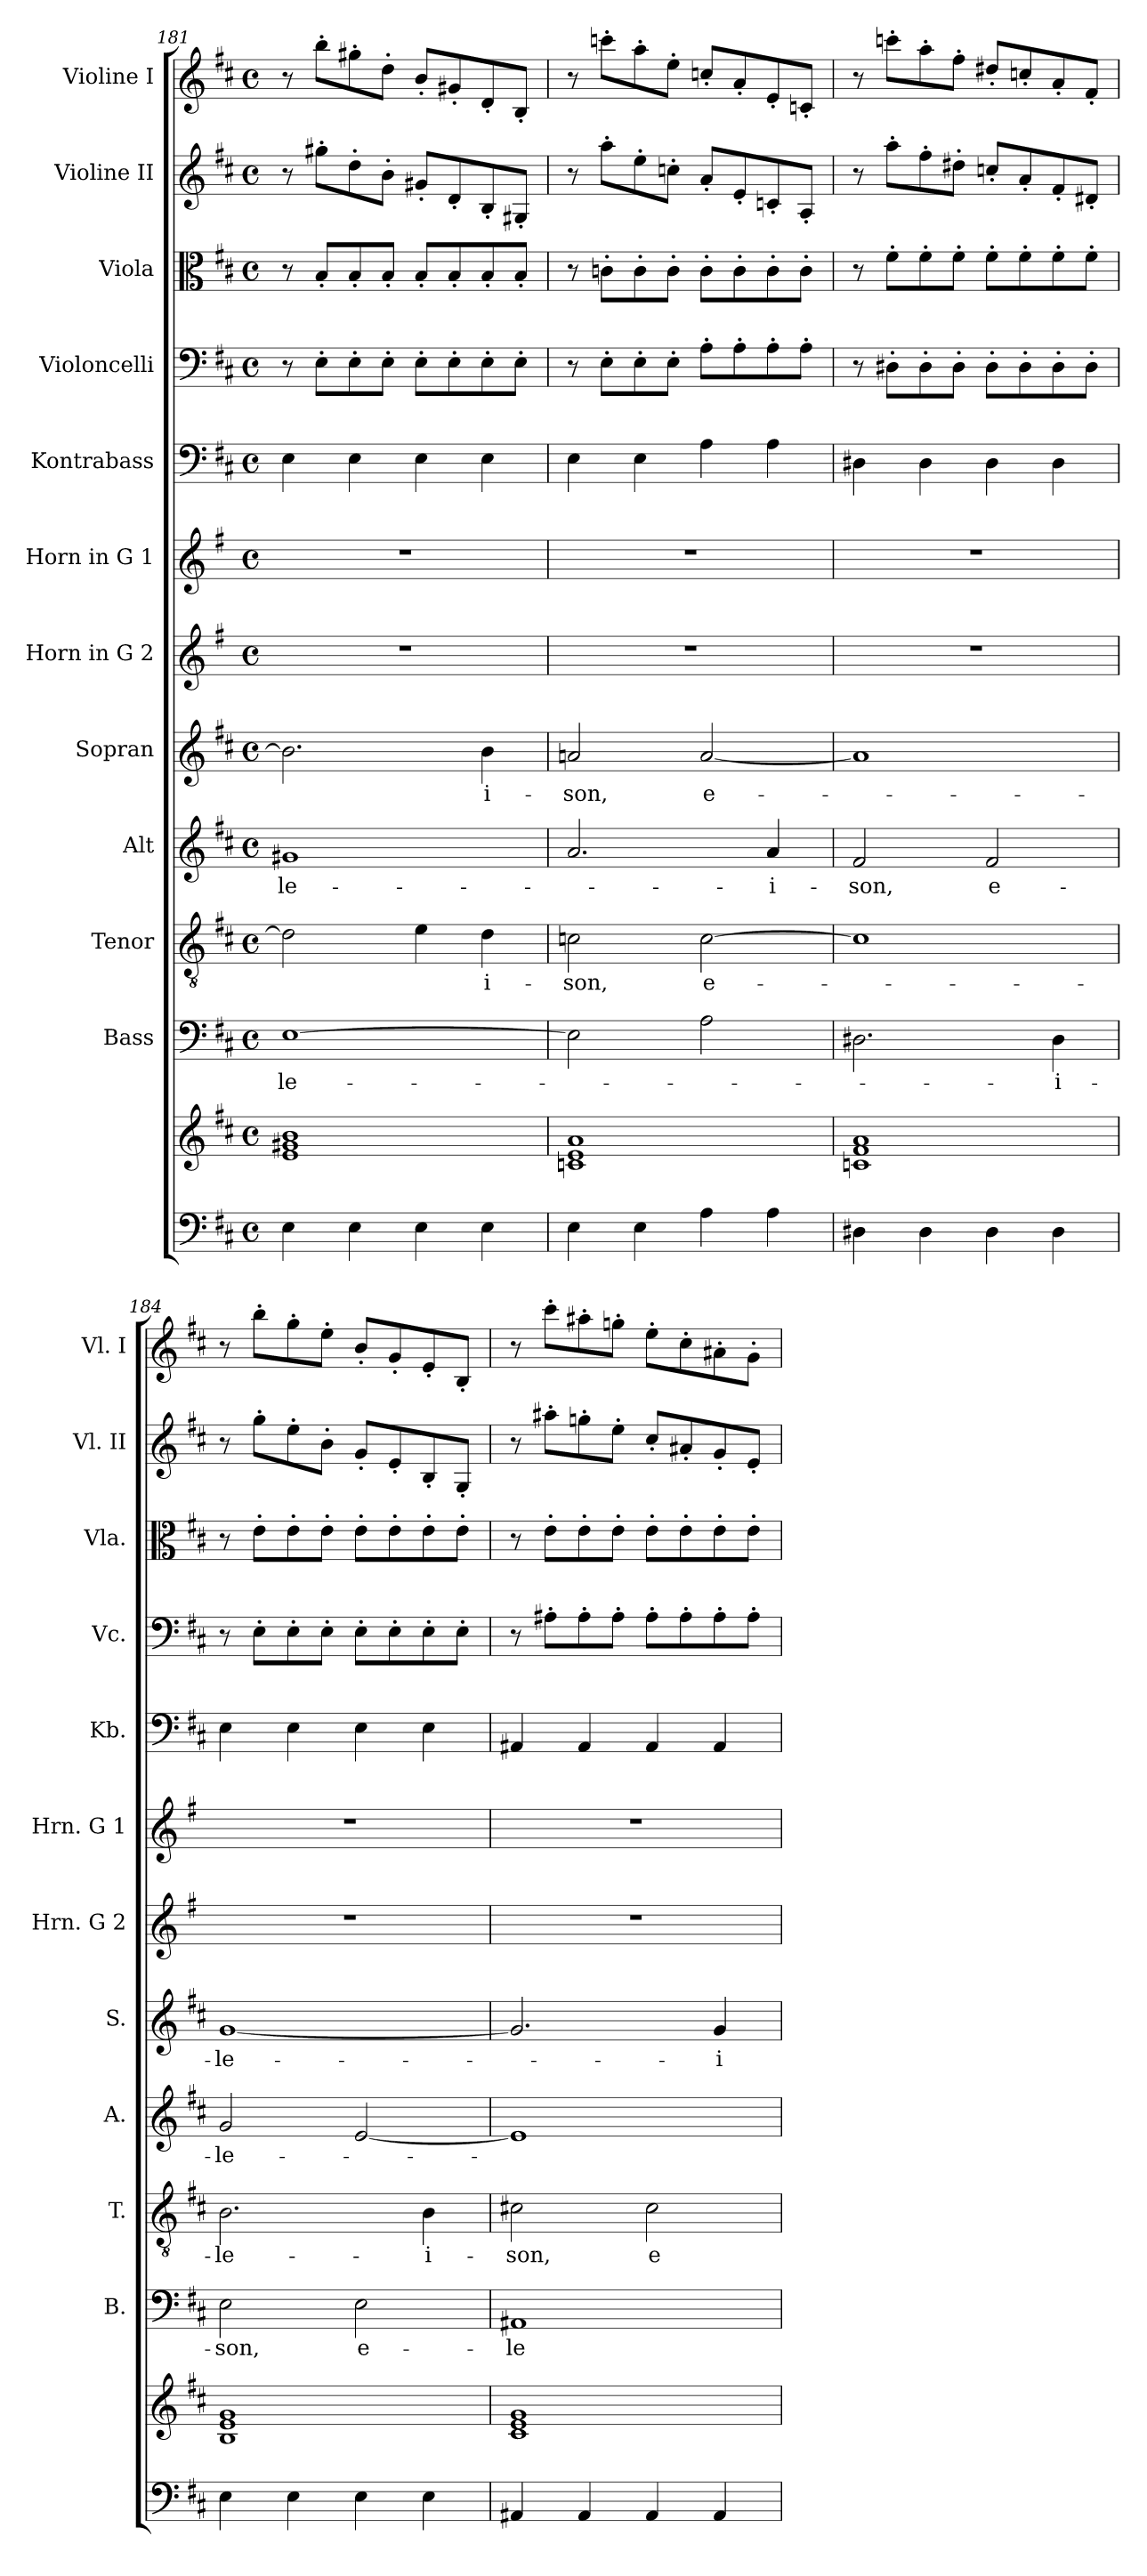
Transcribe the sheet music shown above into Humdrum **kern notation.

**kern	**kern	**kern	**text	**kern	**text	**kern	**text	**kern	**text	**kern	**kern	**kern	**kern	**kern	**kern	**kern
*part12	*part12	*part11	*part11	*part10	*part10	*part9	*part9	*part8	*part8	*part7	*part6	*part5	*part4	*part3	*part2	*part1
*staff13	*staff12	*staff11	*staff11	*staff10	*staff10	*staff9	*staff9	*staff8	*staff8	*staff7	*staff6	*staff5	*staff4	*staff3	*staff2	*staff1
*	*	*I"Bass	*	*I"Tenor	*	*I"Alt	*	*I"Sopran	*	*I"Horn in G 2	*I"Horn in G 1	*I"Kontrabass	*I"Violoncelli	*I"Viola	*I"Violine II	*I"Violine I
*	*	*I'B.	*	*I'T.	*	*I'A.	*	*I'S.	*	*I'Hrn. G 2	*I'Hrn. G 1	*I'Kb.	*I'Vc.	*I'Vla.	*I'Vl. II	*I'Vl. I
*clefF4	*clefG2	*clefF4	*	*clefGv2	*	*clefG2	*	*clefG2	*	*clefG2	*clefG2	*clefF4	*clefF4	*clefC3	*clefG2	*clefG2
*	*	*	*	*	*	*	*	*	*	*ITrd3c5	*ITrd3c5	*ITrd7c12	*	*	*	*
*k[f#c#]	*k[f#c#]	*k[f#c#]	*	*k[f#c#]	*	*k[f#c#]	*	*k[f#c#]	*	*k[f#c#]	*k[f#c#]	*k[f#c#]	*k[f#c#]	*k[f#c#]	*k[f#c#]	*k[f#c#]
*D:	*D:	*D:	*	*D:	*	*D:	*	*D:	*	*D:	*D:	*D:	*D:	*D:	*D:	*D:
*M4/4	*M4/4	*M4/4	*	*M4/4	*	*M4/4	*	*M4/4	*	*M4/4	*M4/4	*M4/4	*M4/4	*M4/4	*M4/4	*M4/4
*met(c)	*met(c)	*met(c)	*	*met(c)	*	*met(c)	*	*met(c)	*	*met(c)	*met(c)	*met(c)	*met(c)	*met(c)	*met(c)	*met(c)
=181	=181	=181	=181	=181	=181	=181	=181	=181	=181	=181	=181	=181	=181	=181	=181	=181
!	!	!	!LO:LY:b	!	!	!	!LO:LY:b	!	!	!	!	!	!	!	!	!
4E\	1e 1g#X 1b	[1E	-le-	2d\]	.	1g#X	-le-	2.b\]	.	1r	1r	4EE\	8r	8r	8r	8r
.	.	.	.	.	.	.	.	.	.	.	.	.	8E'>\L	8B'</L	8gg#X'>\L	8bb'>\L
4E\	.	.	.	.	.	.	.	.	.	.	.	4EE\	8E'>\	8B'</	8dd'>\	8gg#X'>\
.	.	.	.	.	.	.	.	.	.	.	.	.	8E'>\J	8B'</J	8b'>\J	8dd'>\J
4E\	.	.	.	4e\	.	.	.	.	.	.	.	4EE\	8E'>\L	8B'</L	8g#X'</L	8b'</L
.	.	.	.	.	.	.	.	.	.	.	.	.	8E'>\	8B'</	8d'</	8g#X'</
!	!	!	!	!	!LO:LY:b	!	!	!	!LO:LY:b	!	!	!	!	!	!	!
4E\	.	.	.	4d\	-i-	.	.	4b\	-i-	.	.	4EE\	8E'>\	8B'</	8B'</	8d'</
.	.	.	.	.	.	.	.	.	.	.	.	.	8E'>\J	8B'</J	8G#X'</J	8B'</J
!!LO:PB:g=z
=182	=182	=182	=182	=182	=182	=182	=182	=182	=182	=182	=182	=182	=182	=182	=182	=182
!	!	!	!	!	!LO:LY:b	!	!	!	!LO:LY:b	!	!	!	!	!	!	!
4E\	1cn 1e 1a	2E\]	.	2cn\	-son,	2.a/	.	2an/	-son,	1r	1r	4EE\	8r	8r	8r	8r
.	.	.	.	.	.	.	.	.	.	.	.	.	8E'>\L	8cn'>\L	8aa'>\L	8cccn'>\L
4E\	.	.	.	.	.	.	.	.	.	.	.	4EE\	8E'>\	8c'>\	8ee'>\	8aa'>\
.	.	.	.	.	.	.	.	.	.	.	.	.	8E'>\J	8c'>\J	8ccn'>\J	8ee'>\J
!	!	!	!	!	!LO:LY:b	!	!	!	!LO:LY:b	!	!	!	!	!	!	!
4A\	.	2A\	.	[2c\	e-	.	.	[2a/	e-	.	.	4AA\	8A'>\L	8c'>\L	8a'</L	8ccn'</L
.	.	.	.	.	.	.	.	.	.	.	.	.	8A'>\	8c'>\	8e'</	8a'</
!	!	!	!	!	!	!	!LO:LY:b	!	!	!	!	!	!	!	!	!
4A\	.	.	.	.	.	4a/	-i-	.	.	.	.	4AA\	8A'>\	8c'>\	8cn'</	8e'</
.	.	.	.	.	.	.	.	.	.	.	.	.	8A'>\J	8c'>\J	8A'</J	8cn'</J
=183	=183	=183	=183	=183	=183	=183	=183	=183	=183	=183	=183	=183	=183	=183	=183	=183
!	!	!	!	!	!	!	!LO:LY:b	!	!	!	!	!	!	!	!	!
4D#X\	1cn 1f# 1a	2.D#X\	.	1c]	.	2f#/	-son,	1a]	.	1r	1r	4DD#X\	8r	8r	8r	8r
.	.	.	.	.	.	.	.	.	.	.	.	.	8D#X'>\L	8f#'>\L	8aa'>\L	8cccn'>\L
4D#\	.	.	.	.	.	.	.	.	.	.	.	4DD#\	8D#'>\	8f#'>\	8ff#'>\	8aa'>\
.	.	.	.	.	.	.	.	.	.	.	.	.	8D#'>\J	8f#'>\J	8dd#X'>\J	8ff#'>\J
!	!	!	!	!	!	!	!LO:LY:b	!	!	!	!	!	!	!	!	!
4D#\	.	.	.	.	.	2f#/	e-	.	.	.	.	4DD#\	8D#'>\L	8f#'>\L	8ccn'</L	8dd#X'</L
.	.	.	.	.	.	.	.	.	.	.	.	.	8D#'>\	8f#'>\	8a'</	8ccn'</
!	!	!	!LO:LY:b	!	!	!	!	!	!	!	!	!	!	!	!	!
4D#\	.	4D#\	-i-	.	.	.	.	.	.	.	.	4DD#\	8D#'>\	8f#'>\	8f#'</	8a'</
.	.	.	.	.	.	.	.	.	.	.	.	.	8D#'>\J	8f#'>\J	8d#X'</J	8f#'</J
=184	=184	=184	=184	=184	=184	=184	=184	=184	=184	=184	=184	=184	=184	=184	=184	=184
!	!	!	!LO:LY:b	!	!LO:LY:b	!	!LO:LY:b	!	!LO:LY:b	!	!	!	!	!	!	!
4E\	1B 1e 1g	2E\	-son,	2.B\	-le-	2g/	-le-	[1g	-le-	1r	1r	4EE\	8r	8r	8r	8r
.	.	.	.	.	.	.	.	.	.	.	.	.	8E'>\L	8e'>\L	8gg'>\L	8bb'>\L
4E\	.	.	.	.	.	.	.	.	.	.	.	4EE\	8E'>\	8e'>\	8ee'>\	8gg'>\
.	.	.	.	.	.	.	.	.	.	.	.	.	8E'>\J	8e'>\J	8b'>\J	8ee'>\J
!	!	!	!LO:LY:b	!	!	!	!	!	!	!	!	!	!	!	!	!
4E\	.	2E\	e-	.	.	[2e/	.	.	.	.	.	4EE\	8E'>\L	8e'>\L	8g'</L	8b'</L
.	.	.	.	.	.	.	.	.	.	.	.	.	8E'>\	8e'>\	8e'</	8g'</
!	!	!	!	!	!LO:LY:b	!	!	!	!	!	!	!	!	!	!	!
4E\	.	.	.	4B\	-i-	.	.	.	.	.	.	4EE\	8E'>\	8e'>\	8B'</	8e'</
.	.	.	.	.	.	.	.	.	.	.	.	.	8E'>\J	8e'>\J	8G'</J	8B'</J
=185	=185	=185	=185	=185	=185	=185	=185	=185	=185	=185	=185	=185	=185	=185	=185	=185
!	!	!	!LO:LY:b	!	!LO:LY:b	!	!	!	!	!	!	!	!	!	!	!
4AA#X/	1c# 1e 1g	1AA#X	-le-	2c#X\	-son,	1e]	.	2.g/]	.	1r	1r	4AAA#X/	8r	8r	8r	8r
.	.	.	.	.	.	.	.	.	.	.	.	.	8A#X'>\L	8e'>\L	8aa#X'>\L	8ccc#'>\L
4AA#/	.	.	.	.	.	.	.	.	.	.	.	4AAA#/	8A#'>\	8e'>\	8ggn'>\	8aa#X'>\
.	.	.	.	.	.	.	.	.	.	.	.	.	8A#'>\J	8e'>\J	8ee'>\J	8ggn'>\J
!	!	!	!	!	!LO:LY:b	!	!	!	!	!	!	!	!	!	!	!
4AA#/	.	.	.	2c#\	e-	.	.	.	.	.	.	4AAA#/	8A#'>\L	8e'>\L	8cc#'</L	8ee'>\L
.	.	.	.	.	.	.	.	.	.	.	.	.	8A#'>\	8e'>\	8a#X'</	8cc#'>\
!	!	!	!	!	!	!	!	!	!LO:LY:b	!	!	!	!	!	!	!
4AA#/	.	.	.	.	.	.	.	4g/	-i-	.	.	4AAA#/	8A#'>\	8e'>\	8g'</	8a#X'>\
.	.	.	.	.	.	.	.	.	.	.	.	.	8A#'>\J	8e'>\J	8e'</J	8g'>\J
=	=	=	=	=	=	=	=	=	=	=	=	=	=	=	=	=
*-	*-	*-	*-	*-	*-	*-	*-	*-	*-	*-	*-	*-	*-	*-	*-	*-
